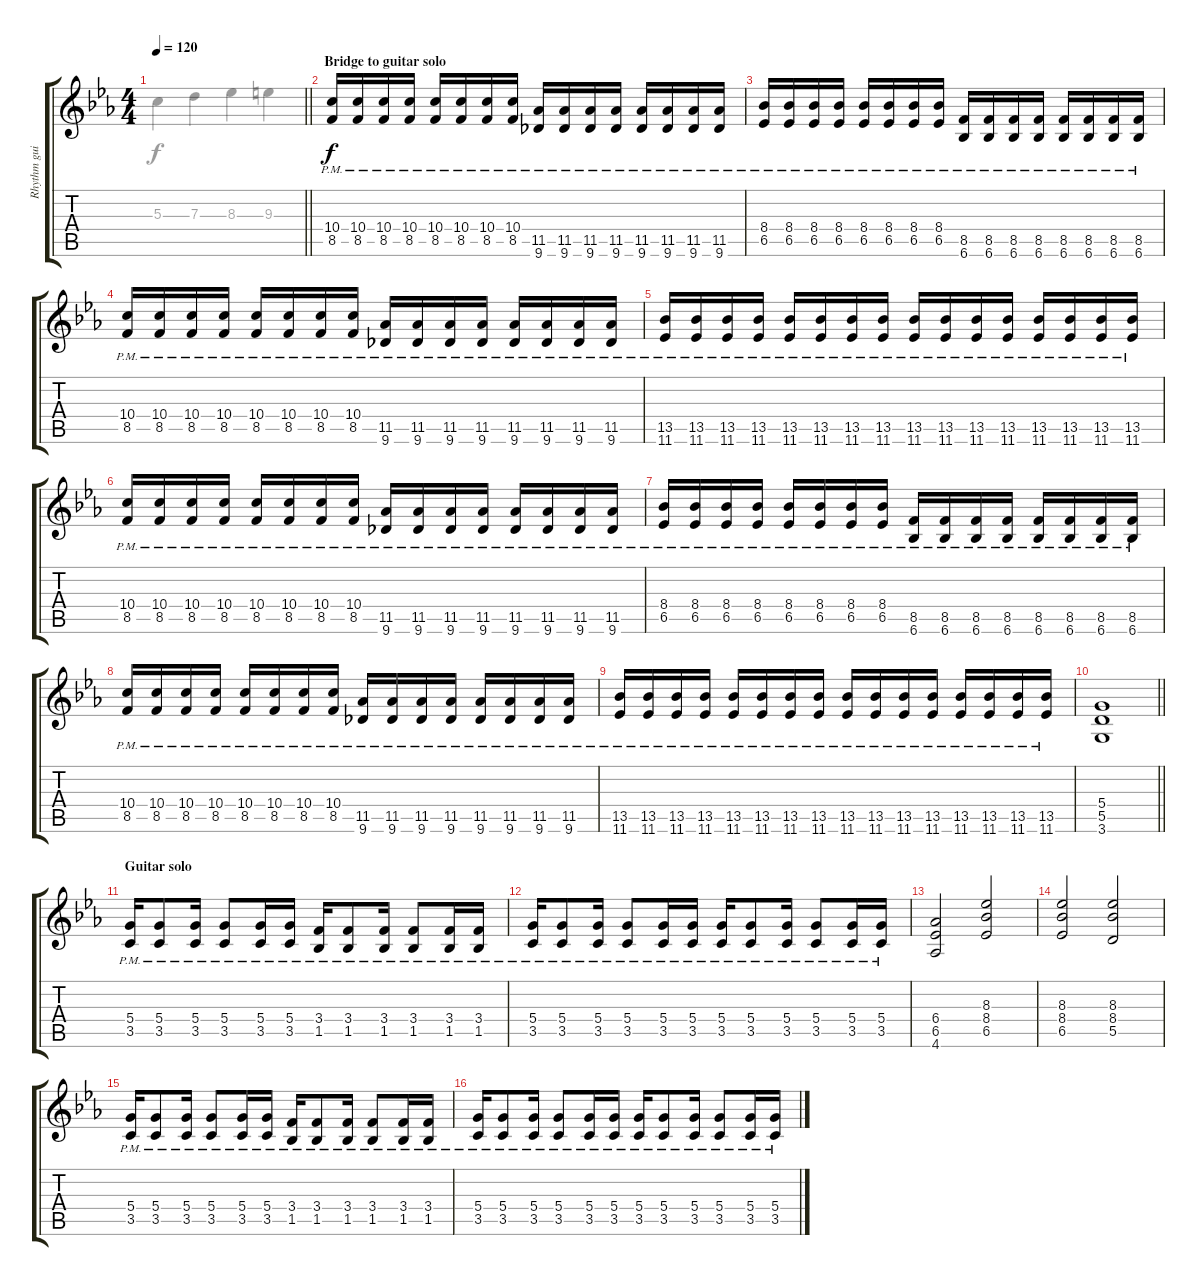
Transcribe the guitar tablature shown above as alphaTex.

\track ("Rhythm guitar" "Rhythm gui") {instrument distortionguitar}
\staff {score tabs}
\tuning (E4 B3 G3 D3 A2 E2) {hide}
\voice
\ts (4 4)
\tempo 120
\clef g2
\barLineRight lightlight
\ks cminor
|
\section ("" "Bridge to guitar solo")
(10.4{pm} 8.5{pm}).16 (10.4{pm} 8.5{pm}).16 (10.4{pm} 8.5{pm}).16 (10.4{pm} 8.5{pm}).16 (10.4{pm} 8.5{pm}).16 (10.4{pm} 8.5{pm}).16 (10.4{pm} 8.5{pm}).16 (10.4{pm} 8.5{pm}).16 (11.5{pm} 9.6{pm}).16 (11.5{pm} 9.6{pm}).16 (11.5{pm} 9.6{pm}).16 (11.5{pm} 9.6{pm}).16 (11.5{pm} 9.6{pm}).16 (11.5{pm} 9.6{pm}).16 (11.5{pm} 9.6{pm}).16 (11.5{pm} 9.6{pm}).16 |
(8.4{pm} 6.5{pm}).16 (8.4{pm} 6.5{pm}).16 (8.4{pm} 6.5{pm}).16 (8.4{pm} 6.5{pm}).16 (8.4{pm} 6.5{pm}).16 (8.4{pm} 6.5{pm}).16 (8.4{pm} 6.5{pm}).16 (8.4{pm} 6.5{pm}).16 (8.5{pm} 6.6{pm}).16 (8.5{pm} 6.6{pm}).16 (8.5{pm} 6.6{pm}).16 (8.5{pm} 6.6{pm}).16 (8.5{pm} 6.6{pm}).16 (8.5{pm} 6.6{pm}).16 (8.5{pm} 6.6{pm}).16 (8.5{pm} 6.6{pm}).16 |
(10.4{pm} 8.5{pm}).16 (10.4{pm} 8.5{pm}).16 (10.4{pm} 8.5{pm}).16 (10.4{pm} 8.5{pm}).16 (10.4{pm} 8.5{pm}).16 (10.4{pm} 8.5{pm}).16 (10.4{pm} 8.5{pm}).16 (10.4{pm} 8.5{pm}).16 (11.5{pm} 9.6{pm}).16 (11.5{pm} 9.6{pm}).16 (11.5{pm} 9.6{pm}).16 (11.5{pm} 9.6{pm}).16 (11.5{pm} 9.6{pm}).16 (11.5{pm} 9.6{pm}).16 (11.5{pm} 9.6{pm}).16 (11.5{pm} 9.6{pm}).16 |
(13.5{pm} 11.6{pm}).16 (13.5{pm} 11.6{pm}).16 (13.5{pm} 11.6{pm}).16 (13.5{pm} 11.6{pm}).16 (13.5{pm} 11.6{pm}).16 (13.5{pm} 11.6{pm}).16 (13.5{pm} 11.6{pm}).16 (13.5{pm} 11.6{pm}).16 (13.5{pm} 11.6{pm}).16 (13.5{pm} 11.6{pm}).16 (13.5{pm} 11.6{pm}).16 (13.5{pm} 11.6{pm}).16 (13.5{pm} 11.6{pm}).16 (13.5{pm} 11.6{pm}).16 (13.5{pm} 11.6{pm}).16 (13.5{pm} 11.6{pm}).16 |
(10.4{pm} 8.5{pm}).16 (10.4{pm} 8.5{pm}).16 (10.4{pm} 8.5{pm}).16 (10.4{pm} 8.5{pm}).16 (10.4{pm} 8.5{pm}).16 (10.4{pm} 8.5{pm}).16 (10.4{pm} 8.5{pm}).16 (10.4{pm} 8.5{pm}).16 (11.5{pm} 9.6{pm}).16 (11.5{pm} 9.6{pm}).16 (11.5{pm} 9.6{pm}).16 (11.5{pm} 9.6{pm}).16 (11.5{pm} 9.6{pm}).16 (11.5{pm} 9.6{pm}).16 (11.5{pm} 9.6{pm}).16 (11.5{pm} 9.6{pm}).16 |
(8.4{pm} 6.5{pm}).16 (8.4{pm} 6.5{pm}).16 (8.4{pm} 6.5{pm}).16 (8.4{pm} 6.5{pm}).16 (8.4{pm} 6.5{pm}).16 (8.4{pm} 6.5{pm}).16 (8.4{pm} 6.5{pm}).16 (8.4{pm} 6.5{pm}).16 (8.5{pm} 6.6{pm}).16 (8.5{pm} 6.6{pm}).16 (8.5{pm} 6.6{pm}).16 (8.5{pm} 6.6{pm}).16 (8.5{pm} 6.6{pm}).16 (8.5{pm} 6.6{pm}).16 (8.5{pm} 6.6{pm}).16 (8.5{pm} 6.6{pm}).16 |
(10.4{pm} 8.5{pm}).16 (10.4{pm} 8.5{pm}).16 (10.4{pm} 8.5{pm}).16 (10.4{pm} 8.5{pm}).16 (10.4{pm} 8.5{pm}).16 (10.4{pm} 8.5{pm}).16 (10.4{pm} 8.5{pm}).16 (10.4{pm} 8.5{pm}).16 (11.5{pm} 9.6{pm}).16 (11.5{pm} 9.6{pm}).16 (11.5{pm} 9.6{pm}).16 (11.5{pm} 9.6{pm}).16 (11.5{pm} 9.6{pm}).16 (11.5{pm} 9.6{pm}).16 (11.5{pm} 9.6{pm}).16 (11.5{pm} 9.6{pm}).16 |
(13.5{pm} 11.6{pm}).16 (13.5{pm} 11.6{pm}).16 (13.5{pm} 11.6{pm}).16 (13.5{pm} 11.6{pm}).16 (13.5{pm} 11.6{pm}).16 (13.5{pm} 11.6{pm}).16 (13.5{pm} 11.6{pm}).16 (13.5{pm} 11.6{pm}).16 (13.5{pm} 11.6{pm}).16 (13.5{pm} 11.6{pm}).16 (13.5{pm} 11.6{pm}).16 (13.5{pm} 11.6{pm}).16 (13.5{pm} 11.6{pm}).16 (13.5{pm} 11.6{pm}).16 (13.5{pm} 11.6{pm}).16 (13.5{pm} 11.6{pm}).16 |
\barLineRight lightlight
(5.4 5.5 3.6).1 |
\section ("" "Guitar solo")
(5.4{pm} 3.5{pm}).16{balance 8} (5.4{pm} 3.5{pm}).8 (5.4{pm} 3.5{pm}).16 (5.4{pm} 3.5{pm}).8 (5.4{pm} 3.5{pm}).16 (5.4{pm} 3.5{pm}).16 (3.4{pm} 1.5{pm}).16 (3.4{pm} 1.5{pm}).8 (3.4{pm} 1.5{pm}).16 (3.4{pm} 1.5{pm}).8 (3.4{pm} 1.5{pm}).16 (3.4{pm} 1.5{pm}).16 |
(5.4{pm} 3.5{pm}).16 (5.4{pm} 3.5{pm}).8 (5.4{pm} 3.5{pm}).16 (5.4{pm} 3.5{pm}).8 (5.4{pm} 3.5{pm}).16 (5.4{pm} 3.5{pm}).16 (5.4{pm} 3.5{pm}).16 (5.4{pm} 3.5{pm}).8 (5.4{pm} 3.5{pm}).16 (5.4{pm} 3.5{pm}).8 (5.4{pm} 3.5{pm}).16 (5.4{pm} 3.5{pm}).16 |
(6.4 6.5 4.6).2 (8.3 8.4 6.5).2 |
(8.3 8.4 6.5).2 (8.3 8.4 5.5).2 |
(5.4{pm} 3.5{pm}).16 (5.4{pm} 3.5{pm}).8 (5.4{pm} 3.5{pm}).16 (5.4{pm} 3.5{pm}).8 (5.4{pm} 3.5{pm}).16 (5.4{pm} 3.5{pm}).16 (3.4{pm} 1.5{pm}).16 (3.4{pm} 1.5{pm}).8 (3.4{pm} 1.5{pm}).16 (3.4{pm} 1.5{pm}).8 (3.4{pm} 1.5{pm}).16 (3.4{pm} 1.5{pm}).16 |
(5.4{pm} 3.5{pm}).16 (5.4{pm} 3.5{pm}).8 (5.4{pm} 3.5{pm}).16 (5.4{pm} 3.5{pm}).8 (5.4{pm} 3.5{pm}).16 (5.4{pm} 3.5{pm}).16 (5.4{pm} 3.5{pm}).16 (5.4{pm} 3.5{pm}).8 (5.4{pm} 3.5{pm}).16 (5.4{pm} 3.5{pm}).8 (5.4{pm} 3.5{pm}).16 (5.4{pm} 3.5{pm}).16
\voice
\clef g2
\ottava regular
\simile none
\barLineRight lightlight
\ks cminor
5.3.4{dy f} 7.3.4 8.3.4 9.3.4 |
|
|
|
|
|
|
|
|
\barLineRight lightlight
|
|
|
|
|
|
